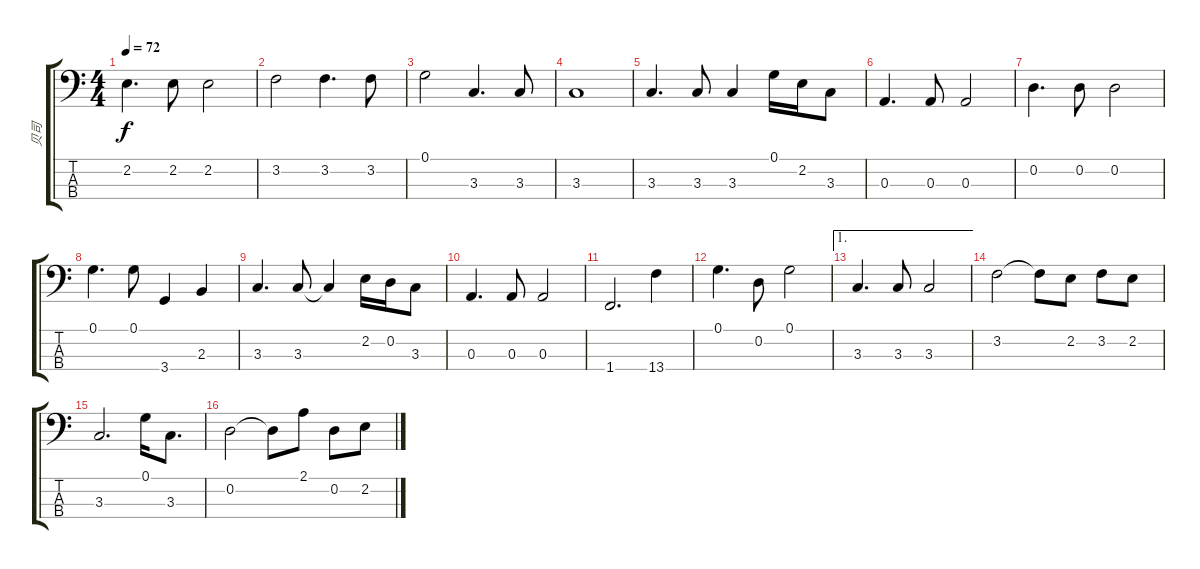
\track ("贝司" "贝司") {instrument electricbassfinger}
\staff {score tabs}
\tuning (G2 D2 A1 E1) {hide}
\ts (4 4)
\tempo 72
\clef f4
\ks c
2.2.4{d dy f} 2.2.8 2.2.2 |
3.2.2 3.2.4{d} 3.2.8 |
0.1.2 3.3.4{d} 3.3.8 |
3.3.1 |
3.3.4{d} 3.3.8 3.3.4 0.1.16 2.2.16 3.3.8 |
0.3.4{d} 0.3.8 0.3.2 |
0.2.4{d} 0.2.8 0.2.2 |
0.1.4{d} 0.1.8 3.4.4 2.3.4 |
3.3.4{d} 3.3.8 3.3{t}.4 2.2.16 0.2.16 3.3.8 |
0.3.4{d} 0.3.8 0.3.2 |
1.4.2{d} 13.4.4 |
0.1.4{d} 0.2.8 0.1.2 |
\ae 1
3.3.4{d} 3.3.8 3.3.2 |
3.2.2 3.2{t}.8 2.2.8 3.2.8 2.2.8 |
3.3.2{d} 0.1.16 3.3.8{d} |
0.2.2 0.2{t}.8 2.1.8 0.2.8 2.2.8
